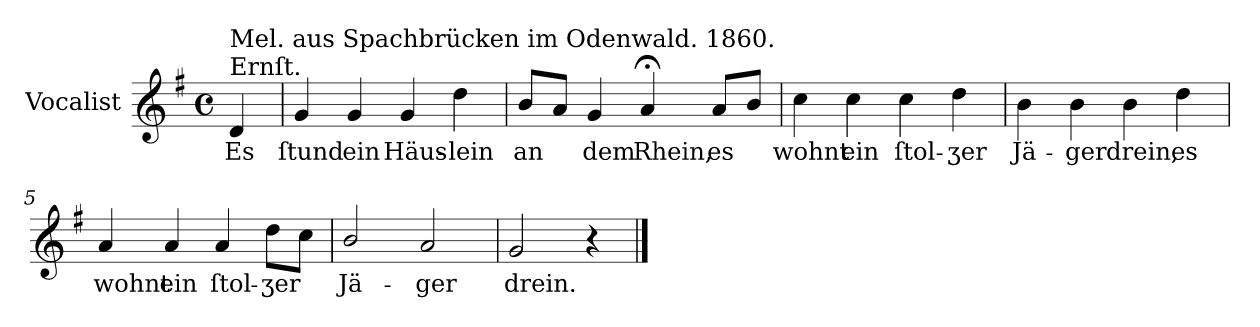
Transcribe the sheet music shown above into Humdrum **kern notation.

**kern	**text
*part1	*part1
*staff1	*staff1
*I"Vocalist	*
*k[f#]	*
*G:	*
*M4/4	*
*met(c)	*
=	=
!LO:TX:a:t=Ernſt.	!
!LO:TX:a:t=Mel. aus Spachbrücken im Odenwald. 1860.	!
4d	Es
=1	=1
4g	ſtund
4g	ein
4g	Häus-
4dd	-lein
=2	=2
8bL	an
8aJ	.
4g	dem
4a;<	Rhein,
8aL	es
8bJ	.
=3	=3
4cc	wohnt
4cc	ein
4cc	ſtol-
4dd	-ʒer
=4	=4
4b	Jä-
4b	-ger
4b	drein,
4dd	es
=5	=5
4a	wohnt
4a	ein
4a	ſtol-
8ddL	-ʒer
8ccJ	.
=6	=6
2b/	Jä-
2a/	-ger
=7	=7
2g	drein.
4r	.
==	==
*-	*-
